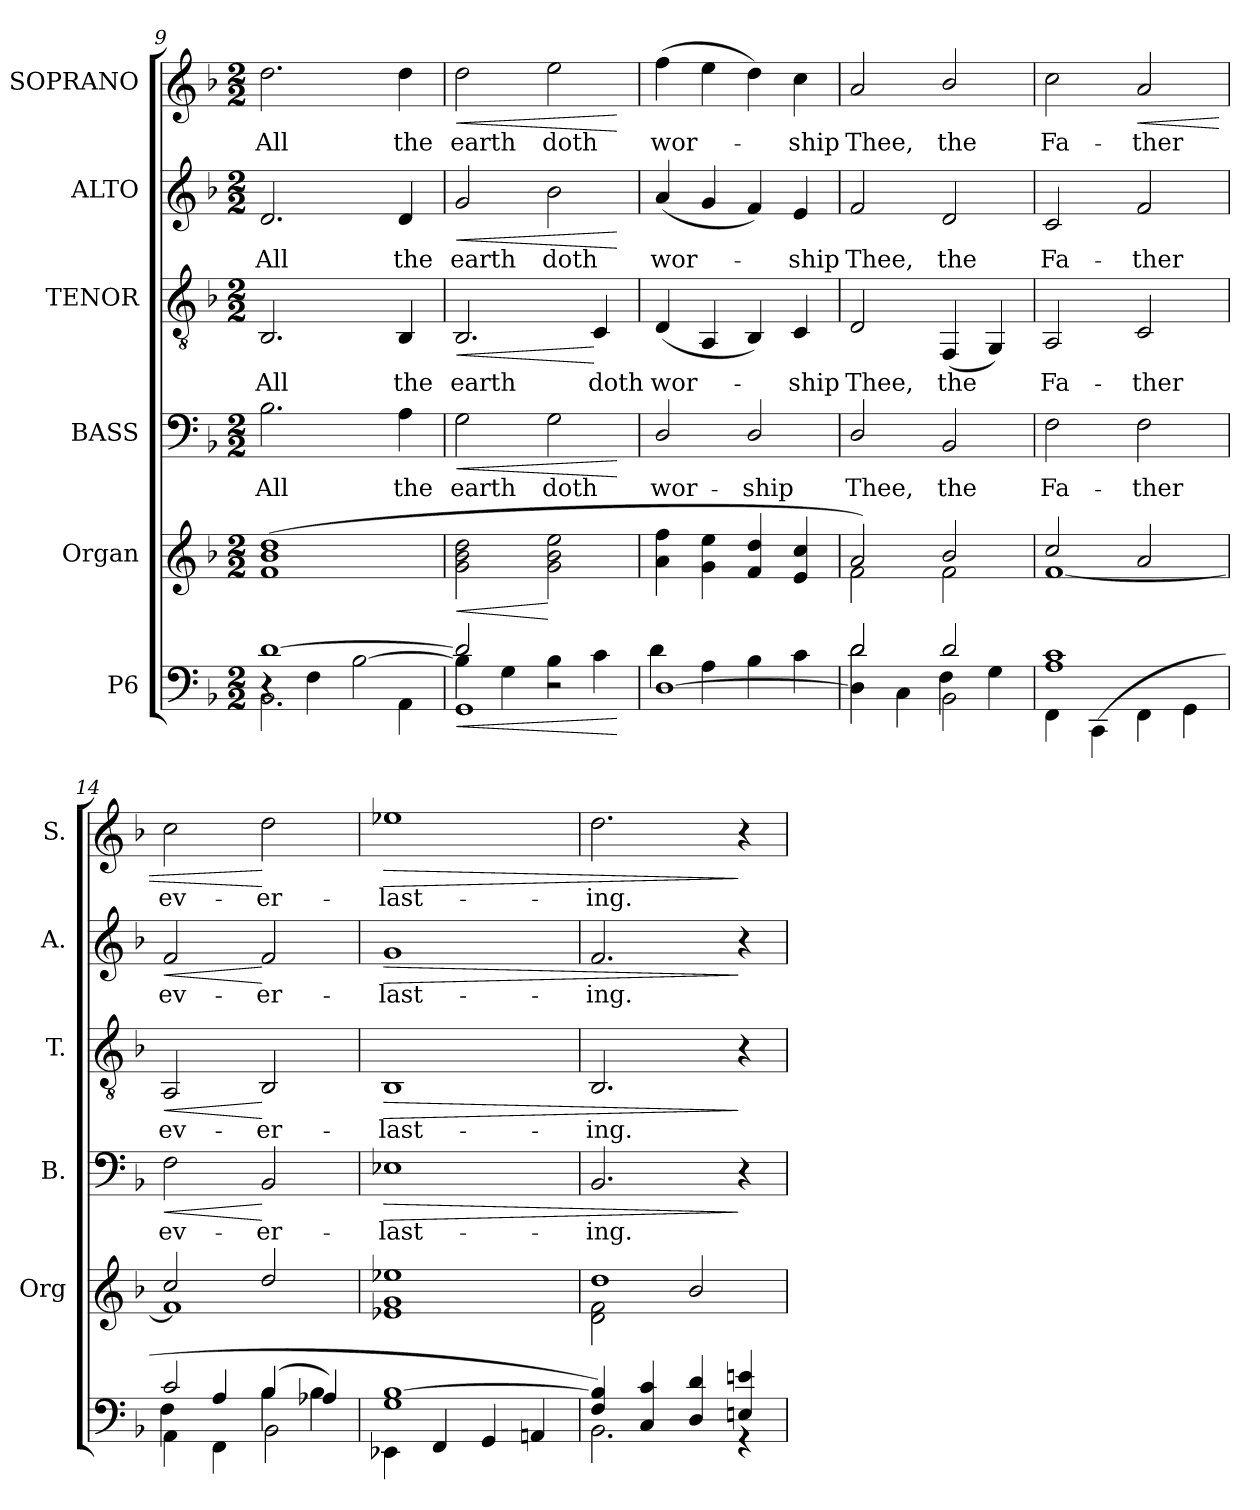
**kern	**dynam	**kern	**dynam	**kern	**text	**dynam	**kern	**text	**dynam	**kern	**text	**dynam	**kern	**text	**dynam
*part6	*part6	*part5	*part5	*part4	*part4	*part4	*part3	*part3	*part3	*part2	*part2	*part2	*part1	*part1	*part1
*staff6	*staff6	*staff5	*staff5	*staff4	*staff4	*staff4	*staff3	*staff3	*staff3	*staff2	*staff2	*staff2	*staff1	*staff1	*staff1
*I"P6	*	*I"Organ	*	*I"BASS	*	*	*I"TENOR	*	*	*I"ALTO	*	*	*I"SOPRANO	*	*
*	*	*I'Org	*	*I'B.	*	*	*I'T.	*	*	*I'A.	*	*	*I'S.	*	*
*clefF4	*	*clefG2	*	*clefF4	*	*	*clefGv2	*	*	*clefG2	*	*	*clefG2	*	*
*k[b-]	*	*k[b-]	*	*k[b-]	*	*	*k[b-]	*	*	*k[b-]	*	*	*k[b-]	*	*
*F:	*	*F:	*	*F:	*	*	*F:	*	*	*F:	*	*	*F:	*	*
*M2/2	*	*M2/2	*	*M2/2	*	*	*M2/2	*	*	*M2/2	*	*	*M2/2	*	*
=9	=9	=9	=9	=9	=9	=9	=9	=9	=9	=9	=9	=9	=9	=9	=9
*^	*	*	*	*	*	*	*	*	*	*	*	*	*	*	*
*	*^	*	*	*	*	*	*	*	*	*	*	*	*	*	*	*
!	!	!	!	!	!	!	!LO:LY:b:color=#000000	!	!	!	!	!	!	!	!	!	!
!	!	!	!	!	!	!	!	!	!	!LO:LY:b:color=#000000	!	!	!	!	!	!	!
!	!	!	!	!	!	!	!	!	!	!	!	!	!LO:LY:b:color=#000000	!	!	!	!
!	!	!	!	!	!	!	!	!	!	!	!	!	!	!	!	!LO:LY:b:color=#000000	!
[1di	2.BB-i\	4r	.	(1fi 1b-i 1ddi	.	2.B-i\	All	.	2.BB-i/	All	.	2.di/	All	.	2.ddi\	All	.
.	.	4Fi\	.	.	.	.	.	.	.	.	.	.	.	.	.	.	.
.	.	[2B-i\	.	.	.	.	.	.	.	.	.	.	.	.	.	.	.
!	!	!	!	!	!	!	!LO:LY:b:color=#000000	!	!	!	!	!	!	!	!	!	!
!	!	!	!	!	!	!	!	!	!	!LO:LY:b:color=#000000	!	!	!	!	!	!	!
!	!	!	!	!	!	!	!	!	!	!	!	!	!LO:LY:b:color=#000000	!	!	!	!
!	!	!	!	!	!	!	!	!	!	!	!	!	!	!	!	!LO:LY:b:color=#000000	!
.	4AAi\	.	.	.	.	4Ai\	the	.	4BB-i/	the	.	4di/	the	.	4ddi\	the	.
=10	=10	=10	=10	=10	=10	=10	=10	=10	=10	=10	=10	=10	=10	=10	=10	=10	=10
!	!	!	!LO:HP:b	!	!LO:HP:b	!	!	!	!	!	!	!	!	!	!	!	!
!	!	!	!	!	!	!	!LO:LY:b:color=#000000	!LO:HP:b	!	!	!	!	!	!	!	!	!
!	!	!	!	!	!	!	!	!	!	!LO:LY:b:color=#000000	!LO:HP:b	!	!	!	!	!	!
!	!	!	!	!	!	!	!	!	!	!	!	!	!LO:LY:b:color=#000000	!LO:HP:b	!	!	!
!	!	!	!	!	!	!	!	!	!	!	!	!	!	!	!	!LO:LY:b:color=#000000	!LO:HP:b
2di/]	1GGi	4B-i\]	<	2gi\ 2b-i 2ddi	<	2Gi\	earth	<	2.BB-i/	earth	<	2gi/	earth	<	2ddi\	earth	<
.	.	4Gi\	.	.	.	.	.	.	.	.	.	.	.	.	.	.	.
!	!	!	!	!	!	!	!LO:LY:b:color=#000000	!	!	!	!	!	!	!	!	!	!
!	!	!	!	!	!	!	!	!	!	!	!	!	!LO:LY:b:color=#000000	!	!	!	!
!	!	!	!	!	!	!	!	!	!	!	!	!	!	!	!	!LO:LY:b:color=#000000	!
2r	.	4B-i\	.	2gi\ 2b-i 2eei	[	2Gi\	doth	.	.	.	.	2b-i\	doth	.	2eei\	doth	.
!	!	!	!	!	!	!	!	!	!	!LO:LY:b:color=#000000	!	!	!	!	!	!	!
.	.	4ci\	.	.	.	.	.	.	4Ci/	doth	[	.	.	.	.	.	.
*v	*v	*v	*	*	*	*	*	*	*	*	*	*	*	*	*	*	*
.	[	.	.	.	.	[	.	.	.	.	.	[	.	.	[
=11	=11	=11	=11	=11	=11	=11	=11	=11	=11	=11	=11	=11	=11	=11	=11
*^	*	*	*	*	*	*	*	*	*	*	*	*	*	*	*
!	!	!	!	!	!	!LO:LY:b:color=#000000	!	!	!	!	!	!	!	!	!	!
!	!	!	!	!	!	!	!	!	!LO:LY:b:color=#000000	!	!	!	!	!	!	!
!	!	!	!	!	!	!	!	!	!	!	!	!LO:LY:b:color=#000000	!	!	!	!
!	!	!	!	!	!	!	!	!	!	!	!	!	!	!	!LO:LY:b:color=#000000	!
[1Di	4di\	.	4ai\ 4ffi	.	2Di/	wor-	.	(4Di/	wor-	.	(4ai/	wor-	.	(4ffi\	wor-	.
.	4Ai\	.	4gi\ 4eei	.	.	.	.	4AAi/	.	.	4gi/	.	.	4eei\	.	.
!	!	!	!	!	!	!LO:LY:b:color=#000000	!	!	!	!	!	!	!	!	!	!
.	4B-i\	.	4fi/ 4ddi	.	2Di/	-ship	.	4BB-i/)	.	.	4fi/)	.	.	4ddi\)	.	.
!	!	!	!	!	!	!	!	!	!LO:LY:b:color=#000000	!	!	!	!	!	!	!
!	!	!	!	!	!	!	!	!	!	!	!	!LO:LY:b:color=#000000	!	!	!	!
!	!	!	!	!	!	!	!	!	!	!	!	!	!	!	!LO:LY:b:color=#000000	!
.	4ci\	.	4ei/ 4cci	.	.	.	.	4Ci/	-ship	.	4ei/	-ship	.	4cci\	-ship	.
!!LO:PB:g=z
=12	=12	=12	=12	=12	=12	=12	=12	=12	=12	=12	=12	=12	=12	=12	=12	=12
*	*^	*	*^	*	*	*	*	*	*	*	*	*	*	*	*	*
!	!	!	!	!	!	!	!	!LO:LY:b:color=#000000	!	!	!	!	!	!	!	!	!	!
!	!	!	!	!	!	!	!	!	!	!	!LO:LY:b:color=#000000	!	!	!	!	!	!	!
!	!	!	!	!	!	!	!	!	!	!	!	!	!	!LO:LY:b:color=#000000	!	!	!	!
!	!	!	!	!	!	!	!	!	!	!	!	!	!	!	!	!	!LO:LY:b:color=#000000	!
2di/	4Di\]	2di\	.	2ai/)	2fi\	.	2Di/	Thee,	.	2Di/	Thee,	.	2fi/	Thee,	.	2ai/	Thee,	.
.	4Ci\	.	.	.	.	.	.	.	.	.	.	.	.	.	.	.	.	.
!	!	!	!	!	!	!	!	!LO:LY:b:color=#000000	!	!	!	!	!	!	!	!	!	!
!	!	!	!	!	!	!	!	!	!	!	!LO:LY:b:color=#000000	!	!	!	!	!	!	!
!	!	!	!	!	!	!	!	!	!	!	!	!	!	!LO:LY:b:color=#000000	!	!	!	!
!	!	!	!	!	!	!	!	!	!	!	!	!	!	!	!	!	!LO:LY:b:color=#000000	!
2di/	2BB-i\	4Fi\	.	2b-i/	2fi\	.	2BB-i/	the	.	(4FFi/	the	.	2di/	the	.	2b-i/	the	.
.	.	4Gi\	.	.	.	.	.	.	.	4GGi/)	.	.	.	.	.	.	.	.
=13	=13	=13	=13	=13	=13	=13	=13	=13	=13	=13	=13	=13	=13	=13	=13	=13	=13	=13
!	!	!	!	!	!	!	!	!LO:LY:b:color=#000000	!	!	!	!	!	!	!	!	!	!
!	!	!	!	!	!	!	!	!	!	!	!LO:LY:b:color=#000000	!	!	!	!	!	!	!
!	!	!	!	!	!	!	!	!	!	!	!	!	!	!LO:LY:b:color=#000000	!	!	!	!
!	!	!	!	!	!	!	!	!	!	!	!	!	!	!	!	!	!LO:LY:b:color=#000000	!
1ci	4FFi\	1Ai	.	2cci/	[1fi	.	2Fi\	Fa-	.	2AAi/	Fa-	.	2ci/	Fa-	.	2cci\	Fa-	.
.	(4CCi\	.	.	.	.	.	.	.	.	.	.	.	.	.	.	.	.	.
!	!	!	!	!	!	!	!	!LO:LY:b:color=#000000	!	!	!	!	!	!	!	!	!	!
!	!	!	!	!	!	!	!	!	!	!	!LO:LY:b:color=#000000	!	!	!	!	!	!	!
!	!	!	!	!	!	!	!	!	!	!	!	!	!	!LO:LY:b:color=#000000	!	!	!	!
!	!	!	!	!	!	!	!	!	!	!	!	!	!	!	!	!	!LO:LY:b:color=#000000	!LO:HP:b
.	4FFi\	.	.	2ai/	.	.	2Fi\	-ther	.	2Ci/	-ther	.	2fi/	-ther	.	2ai/	-ther	<
.	4GGi\	.	.	.	.	.	.	.	.	.	.	.	.	.	.	.	.	.
=14	=14	=14	=14	=14	=14	=14	=14	=14	=14	=14	=14	=14	=14	=14	=14	=14	=14	=14
!	!	!	!	!	!	!	!	!LO:LY:b:color=#000000	!LO:HP:b	!	!	!	!	!	!	!	!	!
!	!	!	!	!	!	!	!	!	!	!	!LO:LY:b:color=#000000	!LO:HP:b	!	!	!	!	!	!
!	!	!	!	!	!	!	!	!	!	!	!	!	!	!LO:LY:b:color=#000000	!LO:HP:b	!	!	!
!	!	!	!	!	!	!	!	!	!	!	!	!	!	!	!	!	!LO:LY:b:color=#000000	!
2ci/	4AAi\	4Fi\	.	2cci/	1fi]	.	2Fi\	ev-	<	2AAi/	ev-	<	2fi/	ev-	<	2cci\	ev-	.
.	4FFi\	4Ai/	.	.	.	.	.	.	.	.	.	.	.	.	.	.	.	.
!	!	!	!	!	!	!	!	!LO:LY:b:color=#000000	!	!	!	!	!	!	!	!	!	!
!	!	!	!	!	!	!	!	!	!	!	!LO:LY:b:color=#000000	!	!	!	!	!	!	!
!	!	!	!	!	!	!	!	!	!	!	!	!	!	!LO:LY:b:color=#000000	!	!	!	!
!	!	!	!	!	!	!	!	!	!	!	!	!	!	!	!	!	!LO:LY:b:color=#000000	!
4B-i\	2BB-i\	(4B-i/	.	2ddi/	.	.	2BB-i/	-er-	[	2BB-i/	-er-	[	2fi/	-er-	[	2ddi\	-er-	[
4B-i\	.	4A-Xi/)	.	.	.	.	.	.	.	.	.	.	.	.	.	.	.	.
*	*v	*v	*	*	*	*	*	*	*	*	*	*	*	*	*	*	*	*
=15	=15	=15	=15	=15	=15	=15	=15	=15	=15	=15	=15	=15	=15	=15	=15	=15	=15
*	*^	*	*	*	*	*	*	*	*	*	*	*	*	*	*	*	*
!	!	!	!	!	!	!	!	!LO:LY:b:color=#000000	!LO:HP:b	!	!	!	!	!	!	!	!	!
*	*v	*v	*	*	*	*	*	*	*	*	*	*	*	*	*	*	*	*
*	*^	*	*	*	*	*	*	*	*	*	*	*	*	*	*	*	*
!	!	!	!	!	!	!	!	!	!	!	!LO:LY:b:color=#000000	!LO:HP:b	!	!	!	!	!	!
*	*v	*v	*	*	*	*	*	*	*	*	*	*	*	*	*	*	*	*
*	*^	*	*	*	*	*	*	*	*	*	*	*	*	*	*	*	*
!	!	!	!	!	!	!	!	!	!	!	!	!	!	!LO:LY:b:color=#000000	!LO:HP:b	!	!	!
*	*v	*v	*	*	*	*	*	*	*	*	*	*	*	*	*	*	*	*
*	*^	*	*	*	*	*	*	*	*	*	*	*	*	*	*	*	*
!	!	!	!	!	!	!	!	!	!	!	!	!	!	!	!	!	!LO:LY:b:color=#000000	!LO:HP:b
*	*v	*v	*	*	*	*	*	*	*	*	*	*	*	*	*	*	*	*
1Gi [1B-i	4EE-Xi\	.	1ee-Xi	1e-Xi 1gi	.	1E-Xi	-last-	>	1BB-i	-last-	>	1gi	-last-	>	1ee-Xi	-last-	>
.	4FFi/	.	.	.	.	.	.	.	.	.	.	.	.	.	.	.	.
.	4GGi/	.	.	.	.	.	.	.	.	.	.	.	.	.	.	.	.
.	4AAni/	.	.	.	.	.	.	.	.	.	.	.	.	.	.	.	.
=16	=16	=16	=16	=16	=16	=16	=16	=16	=16	=16	=16	=16	=16	=16	=16	=16	=16
!	!	!	!	!	!	!	!LO:LY:b:color=#000000	!	!	!	!	!	!	!	!	!	!
!	!	!	!	!	!	!	!	!	!	!LO:LY:b:color=#000000	!	!	!	!	!	!	!
!	!	!	!	!	!	!	!	!	!	!	!	!	!LO:LY:b:color=#000000	!	!	!	!
!	!	!	!	!	!	!	!	!	!	!	!	!	!	!	!	!LO:LY:b:color=#000000	!
(4Fi/ 4B-i]	2.BB-i\)	.	1ddi	2di\ 2fi	.	2.BB-i/	-ing.	.	2.BB-i/	-ing.	.	2.fi/	-ing.	.	2.ddi\	-ing.	.
4Ci/ 4ci	.	.	.	.	.	.	.	.	.	.	.	.	.	.	.	.	.
4Di/ 4di	.	.	.	2b-i/	.	.	.	.	.	.	.	.	.	.	.	.	.
4Eni/ 4eni	4r	.	.	.	.	4r	.	]	4r	.	]	4r	.	]	4r	.	]
*v	*v	*	*	*	*	*	*	*	*	*	*	*	*	*	*	*	*
*	*	*v	*v	*	*	*	*	*	*	*	*	*	*	*	*	*
=	=	=	=	=	=	=	=	=	=	=	=	=	=	=	=
*-	*-	*-	*-	*-	*-	*-	*-	*-	*-	*-	*-	*-	*-	*-	*-
